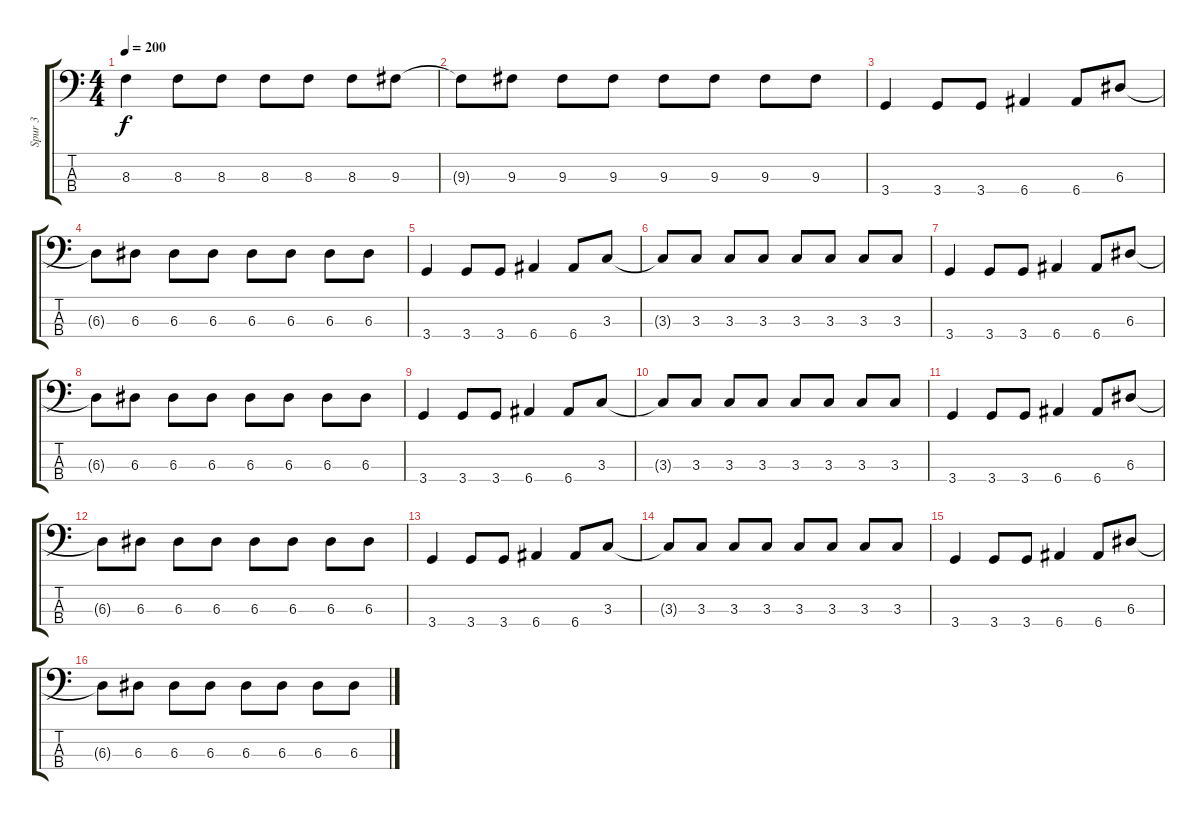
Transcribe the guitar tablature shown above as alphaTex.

\track ("Spur 3" "Spur 3") {instrument electricbasspick}
\staff {score tabs}
\tuning (G2 D2 A1 E1) {hide}
\ts (4 4)
\tempo 200
\clef f4
\ks c
8.3.4{dy f} 8.3.8 8.3.8 8.3.8 8.3.8 8.3.8 9.3.8 |
9.3{t}.8 9.3.8 9.3.8 9.3.8 9.3.8 9.3.8 9.3.8 9.3.8 |
3.4.4 3.4.8 3.4.8 6.4.4 6.4.8 6.3.8 |
6.3{t}.8 6.3.8 6.3.8 6.3.8 6.3.8 6.3.8 6.3.8 6.3.8 |
3.4.4 3.4.8 3.4.8 6.4.4 6.4.8 3.3.8 |
3.3{t}.8 3.3.8 3.3.8 3.3.8 3.3.8 3.3.8 3.3.8 3.3.8 |
3.4.4 3.4.8 3.4.8 6.4.4 6.4.8 6.3.8 |
6.3{t}.8 6.3.8 6.3.8 6.3.8 6.3.8 6.3.8 6.3.8 6.3.8 |
3.4.4 3.4.8 3.4.8 6.4.4 6.4.8 3.3.8 |
3.3{t}.8 3.3.8 3.3.8 3.3.8 3.3.8 3.3.8 3.3.8 3.3.8 |
3.4.4 3.4.8 3.4.8 6.4.4 6.4.8 6.3.8 |
6.3{t}.8 6.3.8 6.3.8 6.3.8 6.3.8 6.3.8 6.3.8 6.3.8 |
3.4.4 3.4.8 3.4.8 6.4.4 6.4.8 3.3.8 |
3.3{t}.8 3.3.8 3.3.8 3.3.8 3.3.8 3.3.8 3.3.8 3.3.8 |
3.4.4 3.4.8 3.4.8 6.4.4 6.4.8 6.3.8 |
6.3{t}.8 6.3.8 6.3.8 6.3.8 6.3.8 6.3.8 6.3.8 6.3.8
